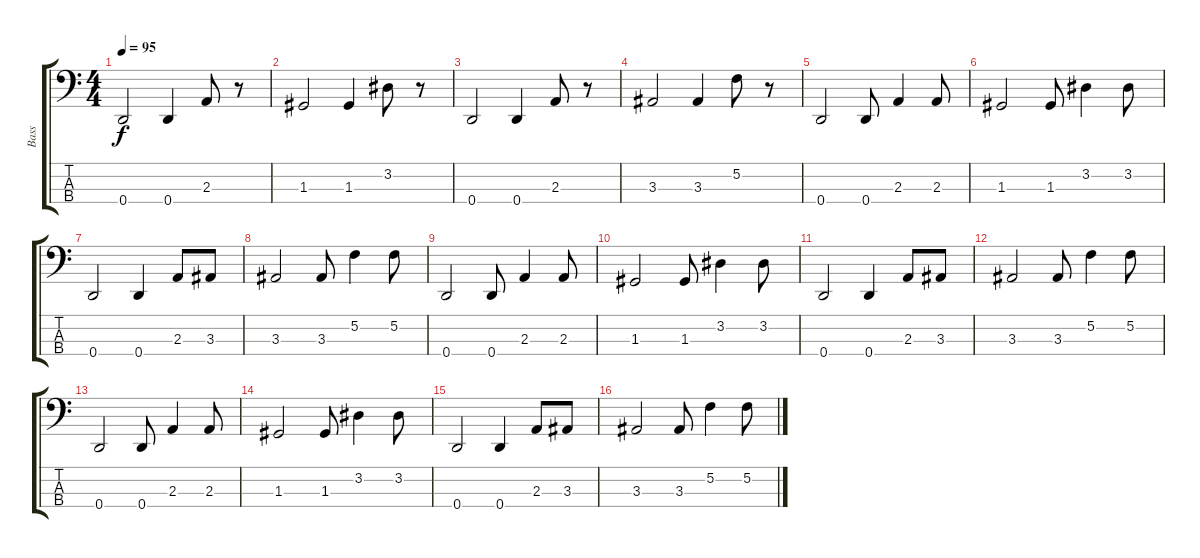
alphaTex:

\track ("Bass" "Bass") {instrument electricbasspick}
\staff {score tabs}
\tuning (F2 C2 G1 D1) {hide}
\ts (4 4)
\tempo 95
\clef f4
\ks c
0.4.2{dy f} 0.4.4 2.3.8 r.8 |
1.3.2 1.3.4 3.2.8 r.8 |
0.4.2 0.4.4 2.3.8 r.8 |
3.3.2 3.3.4 5.2.8 r.8 |
0.4.2 0.4.8 2.3.4 2.3.8 |
1.3.2 1.3.8 3.2.4 3.2.8 |
0.4.2 0.4.4 2.3.8 3.3.8 |
3.3.2 3.3.8 5.2.4 5.2.8 |
0.4.2 0.4.8 2.3.4 2.3.8 |
1.3.2 1.3.8 3.2.4 3.2.8 |
0.4.2 0.4.4 2.3.8 3.3.8 |
3.3.2 3.3.8 5.2.4 5.2.8 |
0.4.2 0.4.8 2.3.4 2.3.8 |
1.3.2 1.3.8 3.2.4 3.2.8 |
0.4.2 0.4.4 2.3.8 3.3.8 |
3.3.2 3.3.8 5.2.4 5.2.8
